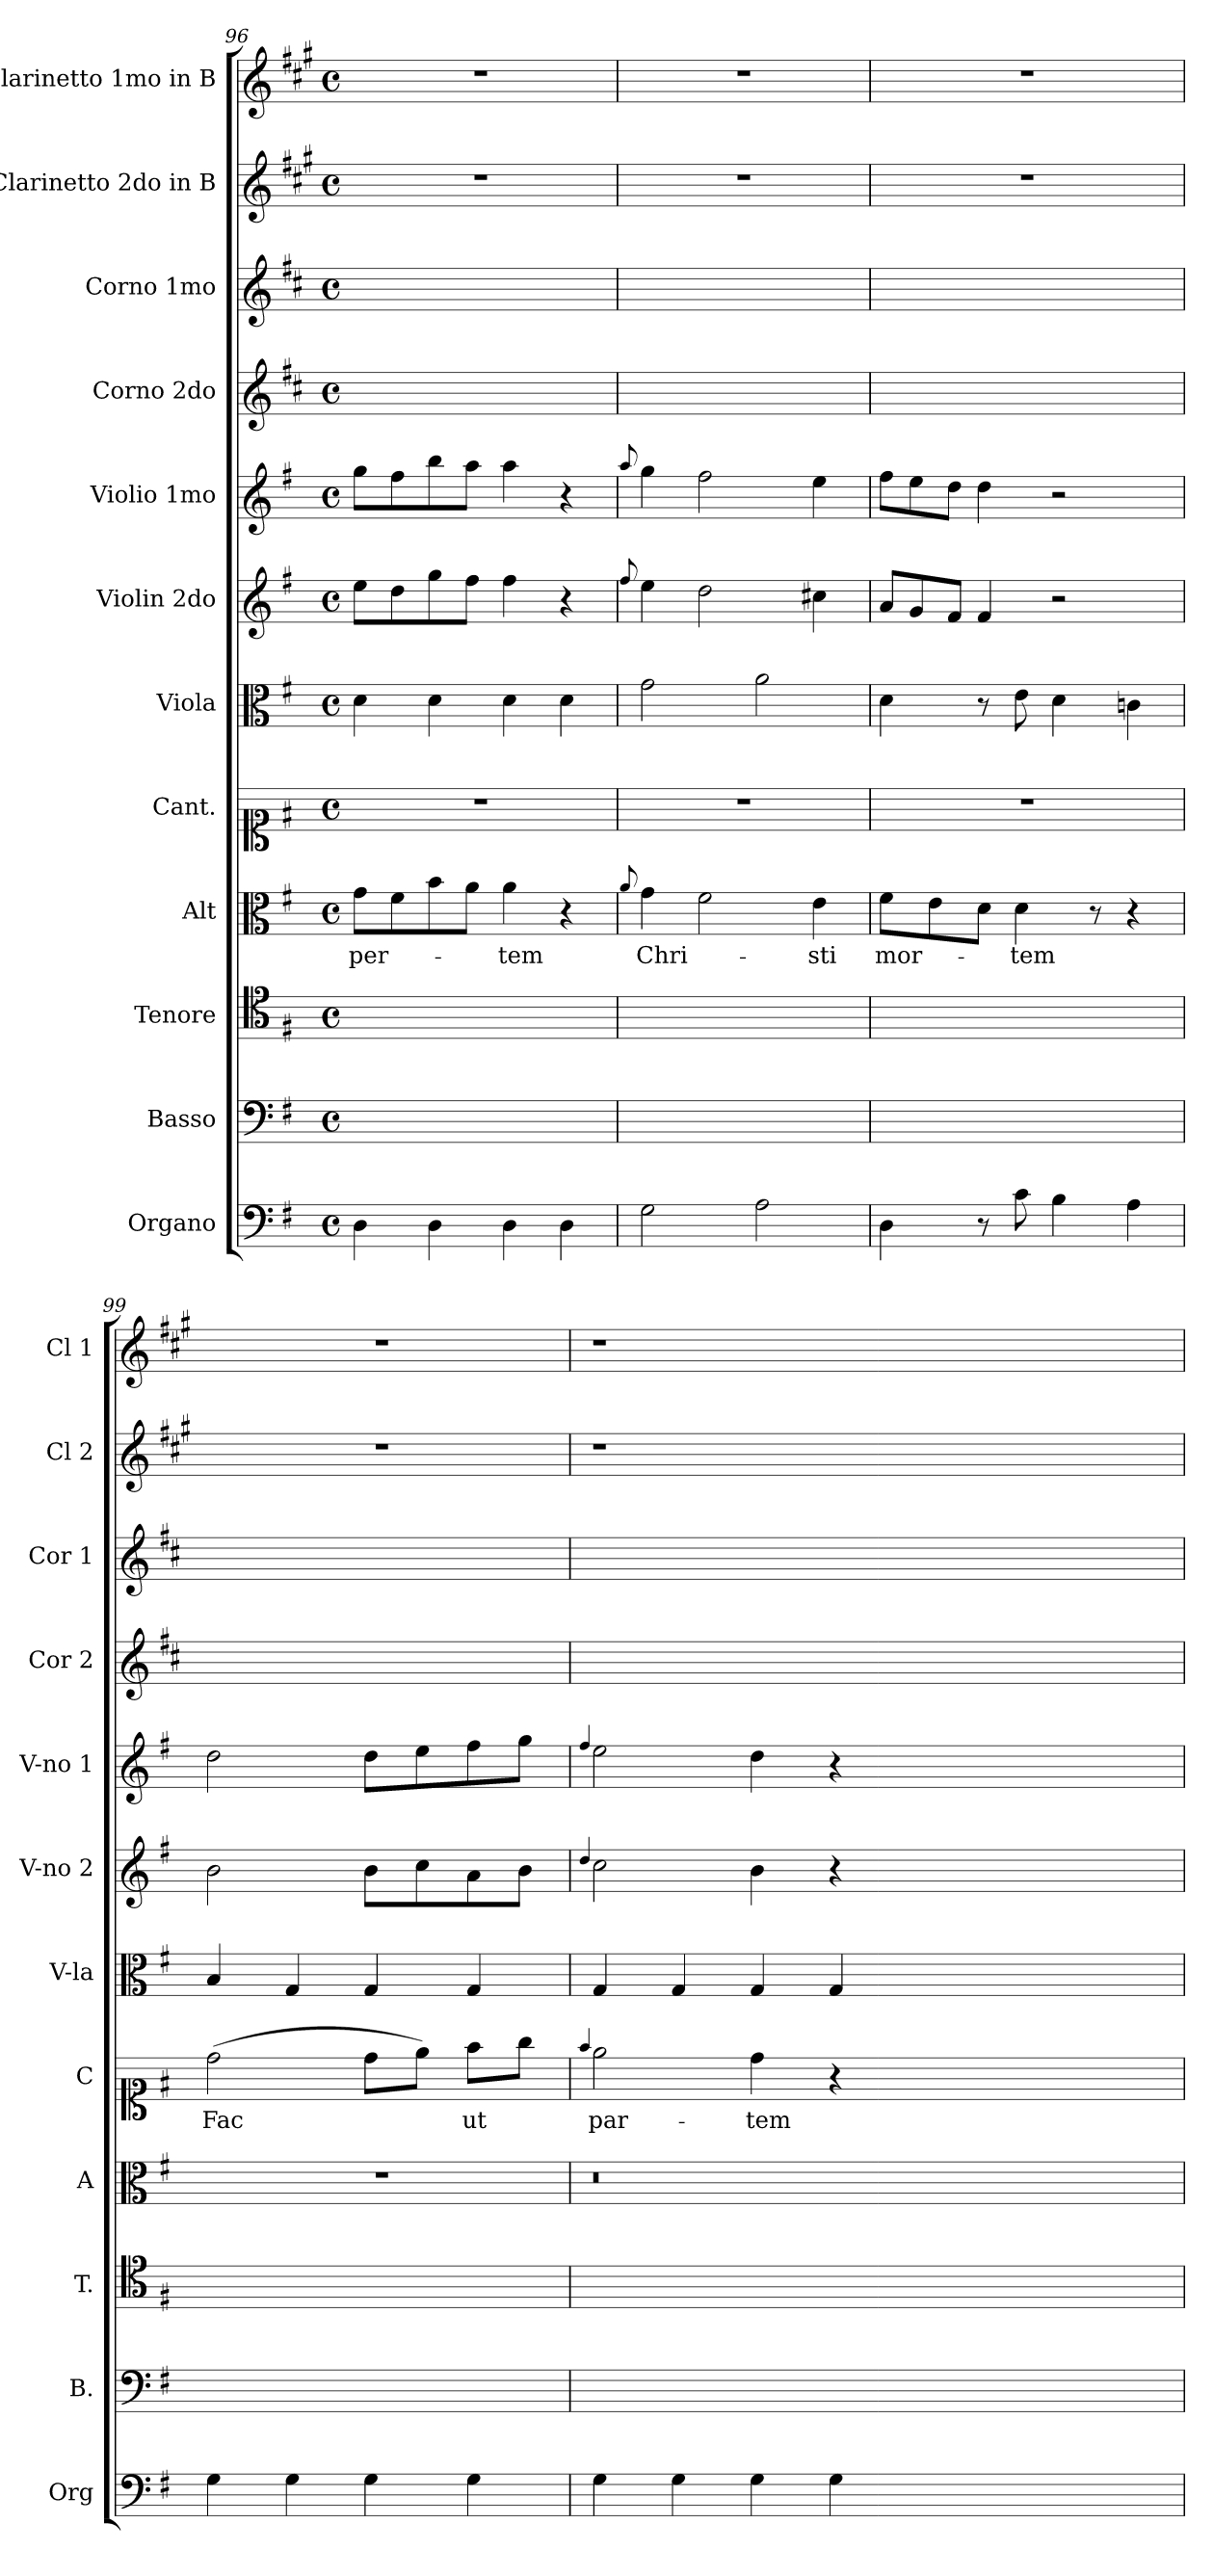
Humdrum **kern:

**kern	**kern	**kern	**kern	**text	**kern	**text	**kern	**kern	**kern	**kern	**kern	**kern	**kern
*part12	*part11	*part10	*part9	*part9	*part8	*part8	*part7	*part6	*part5	*part4	*part3	*part2	*part1
*staff12	*staff11	*staff10	*staff9	*staff9	*staff8	*staff8	*staff7	*staff6	*staff5	*staff4	*staff3	*staff2	*staff1
*I"Organo	*I"Basso	*I"Tenore	*I"Alt	*	*I"Cant.	*	*I"Viola	*I"Violin 2do	*I"Violio 1mo	*I"Corno 2do	*I"Corno 1mo	*I"Clarinetto 2do in B	*I"Clarinetto 1mo in B
*I'Org	*I'B.	*I'T.	*I'A	*	*I'C	*	*I'V-la	*I'V-no 2	*I'V-no 1	*I'Cor 2	*I'Cor 1	*I'Cl 2	*I'Cl 1
*clefF4	*clefF4	*clefC4	*clefC3	*	*clefC1	*	*clefC3	*clefG2	*clefG2	*clefG2	*clefG2	*clefG2	*clefG2
*	*	*	*	*	*	*	*	*	*	*ITrd4c7	*ITrd4c7	*ITrd1c2	*ITrd1c2
*k[f#]	*k[f#]	*k[f#]	*k[f#]	*	*k[f#]	*	*k[f#]	*k[f#]	*k[f#]	*k[f#]	*k[f#]	*k[f#]	*k[f#]
*M4/4	*M4/4	*M4/4	*M4/4	*	*M4/4	*	*M4/4	*M4/4	*M4/4	*M4/4	*M4/4	*M4/4	*M4/4
*met(c)	*met(c)	*met(c)	*met(c)	*	*met(c)	*	*met(c)	*met(c)	*met(c)	*met(c)	*met(c)	*met(c)	*met(c)
=96	=96	=96	=96	=96	=96	=96	=96	=96	=96	=96	=96	=96	=96
4D\	1ryy	1ryy	8g\L	-per-	1r	.	4d\	8ee\L	8gg\L	1ryy	1ryy	1r	1r
.	.	.	8f#\	.	.	.	.	8dd\	8ff#\	.	.	.	.
4D\	.	.	8b\	.	.	.	4d\	8gg\	8bb\	.	.	.	.
.	.	.	8a\J	.	.	.	.	8ff#\J	8aa\J	.	.	.	.
4D\	.	.	4a\	-tem	.	.	4d\	4ff#\	4aa\	.	.	.	.
4D\	.	.	4r	.	.	.	4d\	4r	4r	.	.	.	.
=97	=97	=97	=97	=97	=97	=97	=97	=97	=97	=97	=97	=97	=97
.	.	.	8qqa/	.	.	.	.	8qqff#/	8qqaa/	.	.	.	.
2G\	1ryy	1ryy	4g\	Chri-	1r	.	2g\	4ee\	4gg\	1ryy	1ryy	1r	1r
.	.	.	2f#\	.	.	.	.	2dd\	2ff#\	.	.	.	.
2A\	.	.	.	.	.	.	2a\	.	.	.	.	.	.
.	.	.	4e\	-sti	.	.	.	4cc#X\	4ee\	.	.	.	.
=98	=98	=98	=98	=98	=98	=98	=98	=98	=98	=98	=98	=98	=98
*	*	*	*	*	*	*	*	*Xtuplet	*Xtuplet	*	*	*	*
4D\	1ryy	1ryy	8f#\L	mor-	1r	.	4d\	12a/L	12ff#\L	1ryy	1ryy	1r	1r
.	.	.	.	.	.	.	.	12g/	12ee\	.	.	.	.
.	.	.	8e\	.	.	.	.	.	.	.	.	.	.
.	.	.	.	.	.	.	.	12f#/J	12dd\J	.	.	.	.
8r	.	.	8d\J	.	.	.	8r	4f#/	4dd\	.	.	.	.
8c\	.	.	4d\	-tem	.	.	8e\	.	.	.	.	.	.
4B\	.	.	.	.	.	.	4d\	2r	2r	.	.	.	.
.	.	.	8r	.	.	.	.	.	.	.	.	.	.
4A\	.	.	4r	.	.	.	4cn\	.	.	.	.	.	.
=99	=99	=99	=99	=99	=99	=99	=99	=99	=99	=99	=99	=99	=99
4G\	1ryy	1ryy	1r	.	(2dd\	Fac	4B/	2b\	2dd\	1ryy	1ryy	1r	1r
4G\	.	.	.	.	.	.	4G/	.	.	.	.	.	.
4G\	.	.	.	.	8dd\L	.	4G/	8b\L	8dd\L	.	.	.	.
.	.	.	.	.	8ee\J)	.	.	8cc\	8ee\	.	.	.	.
4G\	.	.	.	.	8ff#\L	ut	4G/	8a\	8ff#\	.	.	.	.
.	.	.	.	.	8gg\J	.	.	8b\J	8gg\J	.	.	.	.
=100	=100	=100	=100	=100	=100	=100	=100	=100	=100	=100	=100	=100	=100
.	.	.	.	.	4qqff#/	.	.	4qqdd/	4qqff#/	.	.	.	.
4G\	1ryy	1ryy	0.r	.	2ee\	par-	4G/	2cc\	2ee\	1ryy	1ryy	1r	1r
4G\	.	.	.	.	.	.	4G/	.	.	.	.	.	.
4G\	.	.	.	.	4dd\	-tem	4G/	4b\	4dd\	.	.	.	.
4G\	.	.	.	.	4r	.	4G/	4r	4r	.	.	.	.
0ryy	0ryy	0ryy	.	.	0ryy	.	0ryy	0ryy	0ryy	0ryy	0ryy	0ryy	0ryy
=	=	=	=	=	=	=	=	=	=	=	=	=	=
*-	*-	*-	*-	*-	*-	*-	*-	*-	*-	*-	*-	*-	*-
